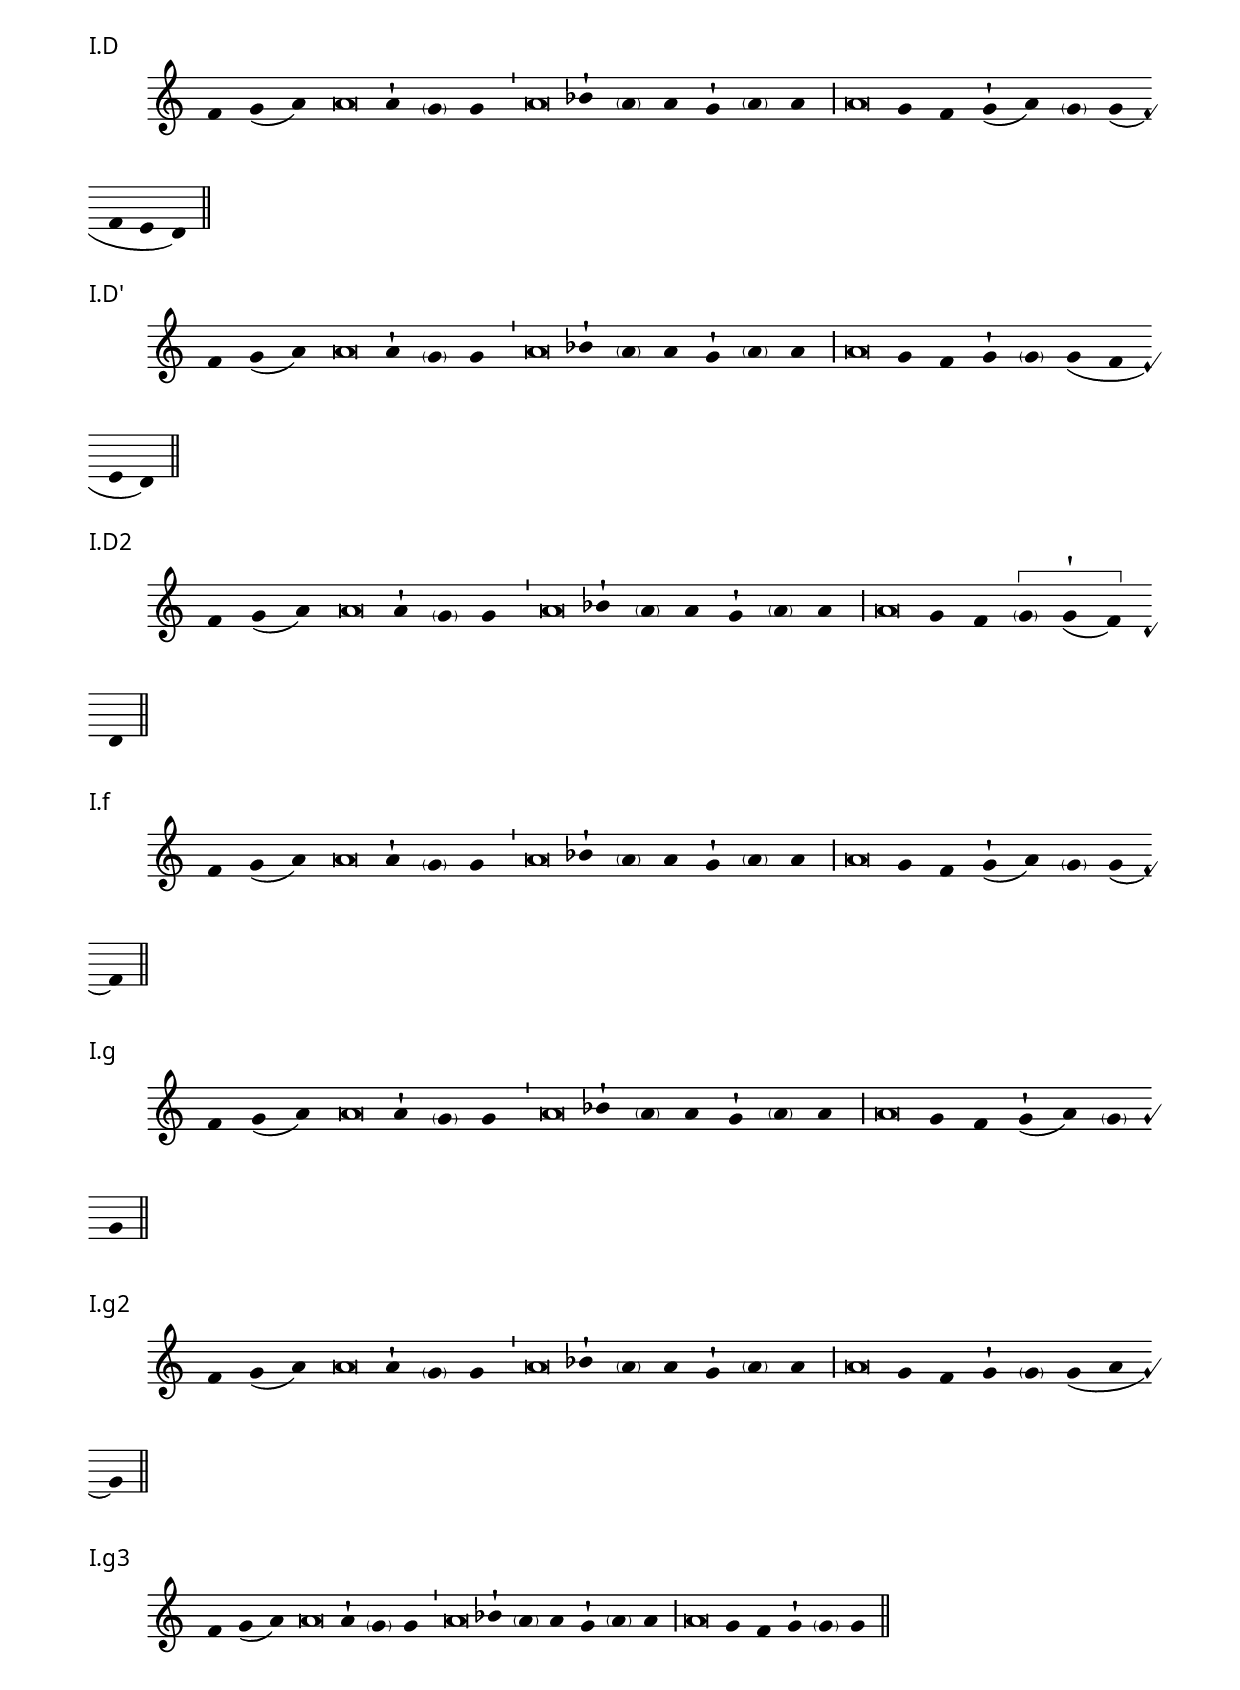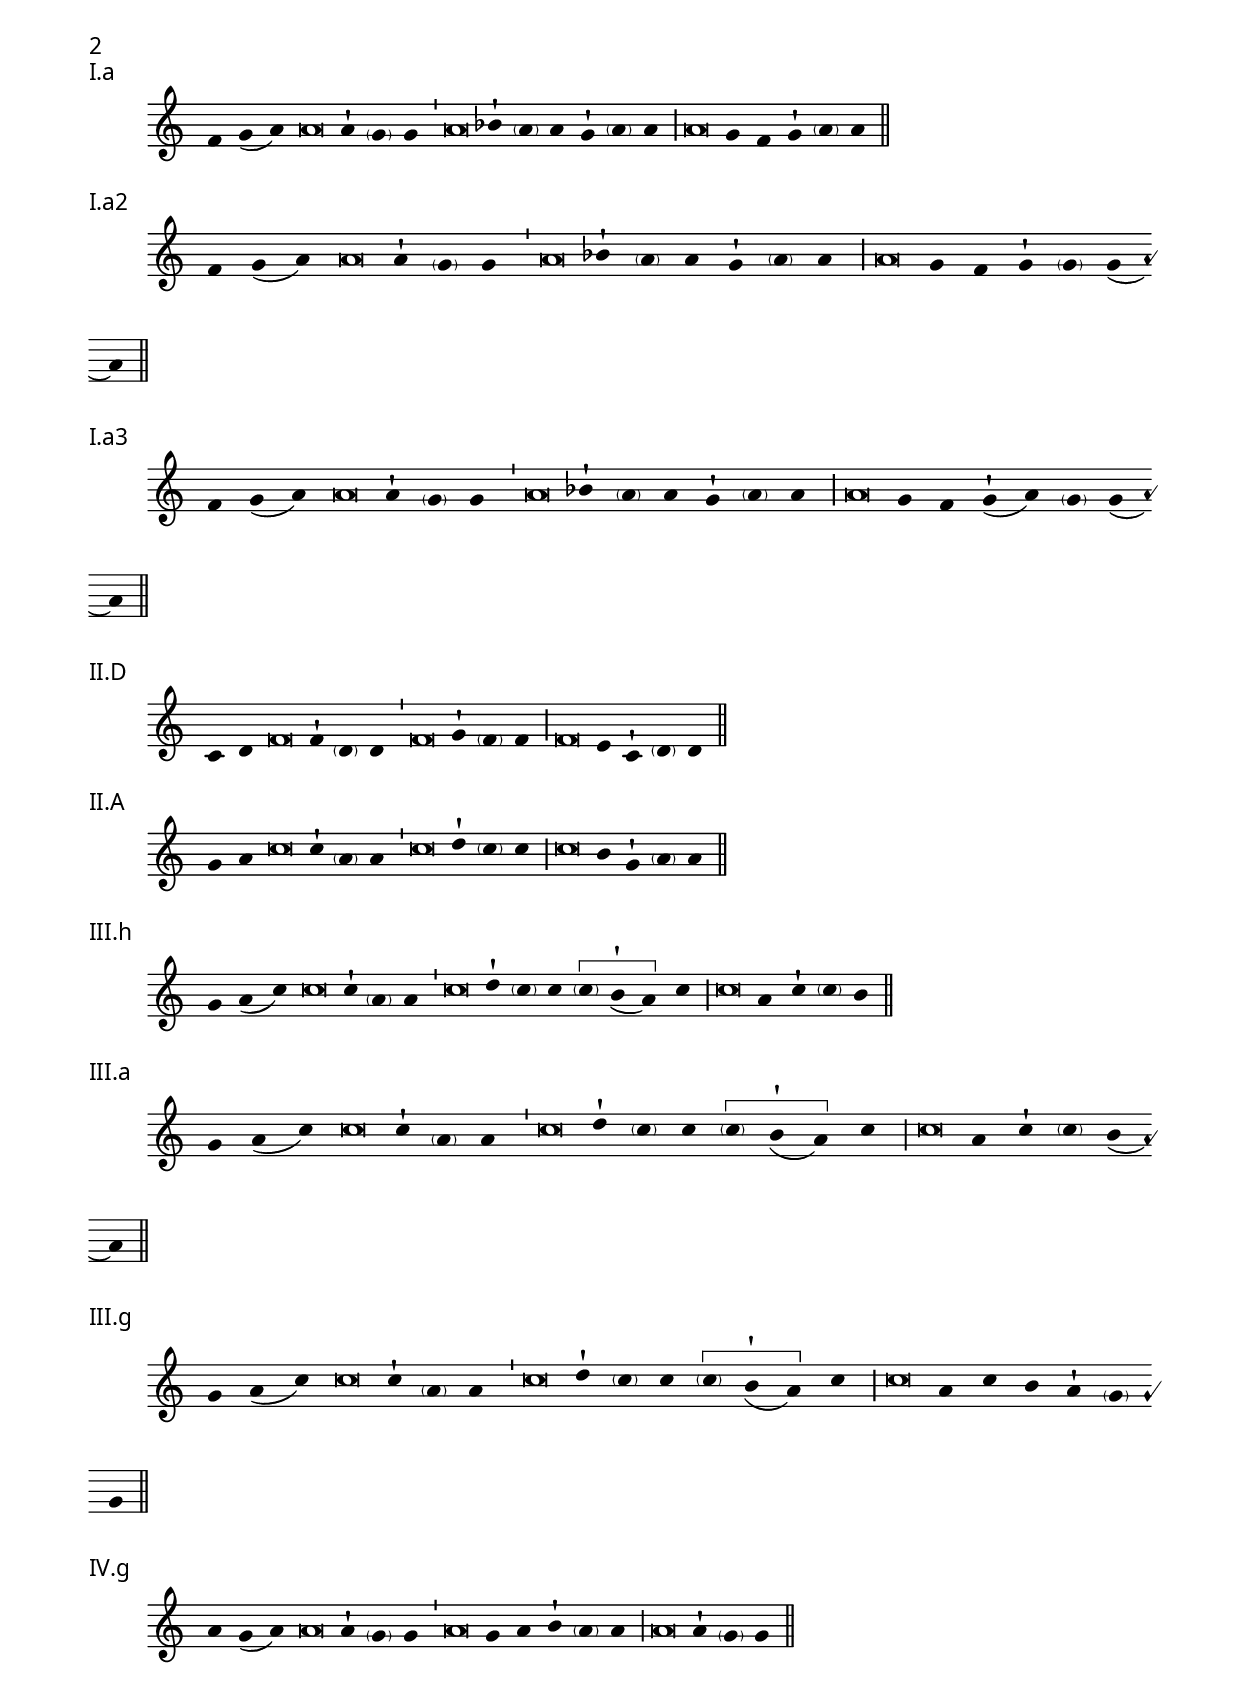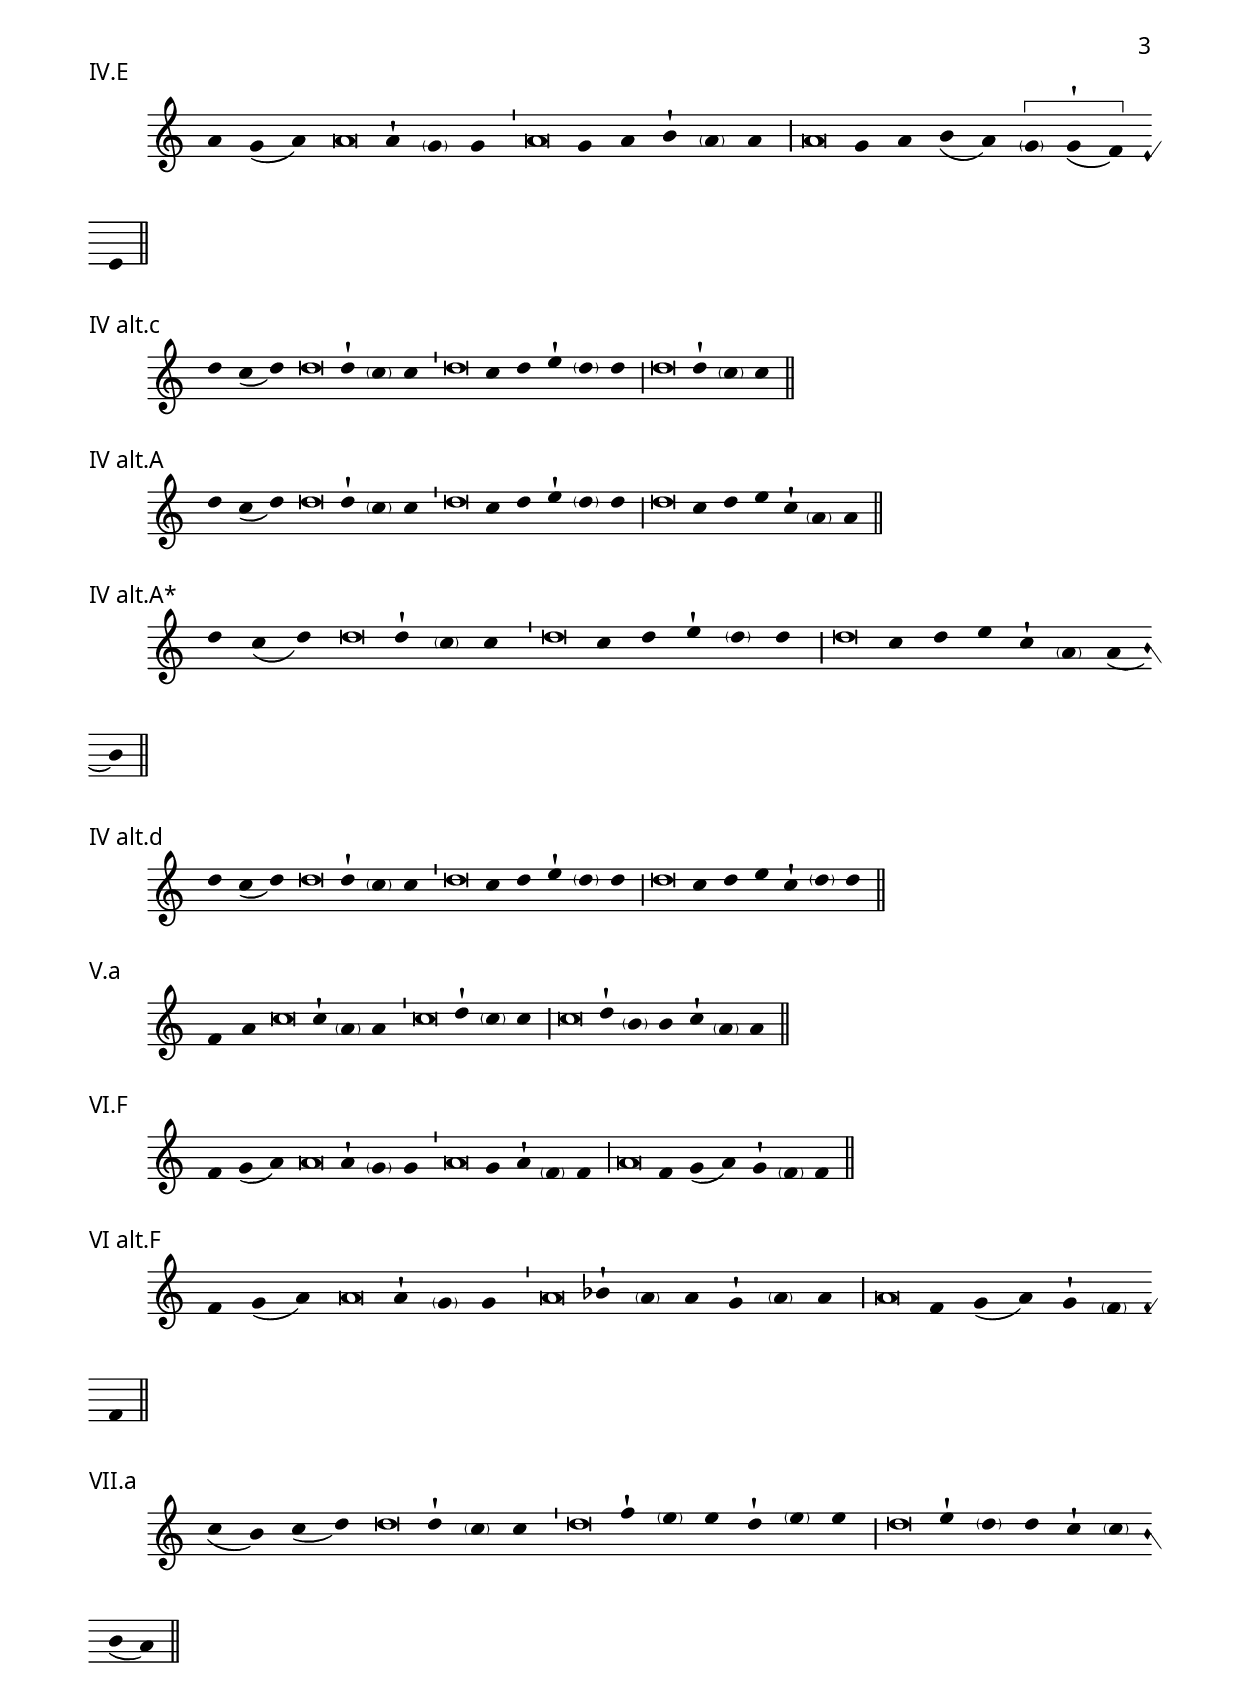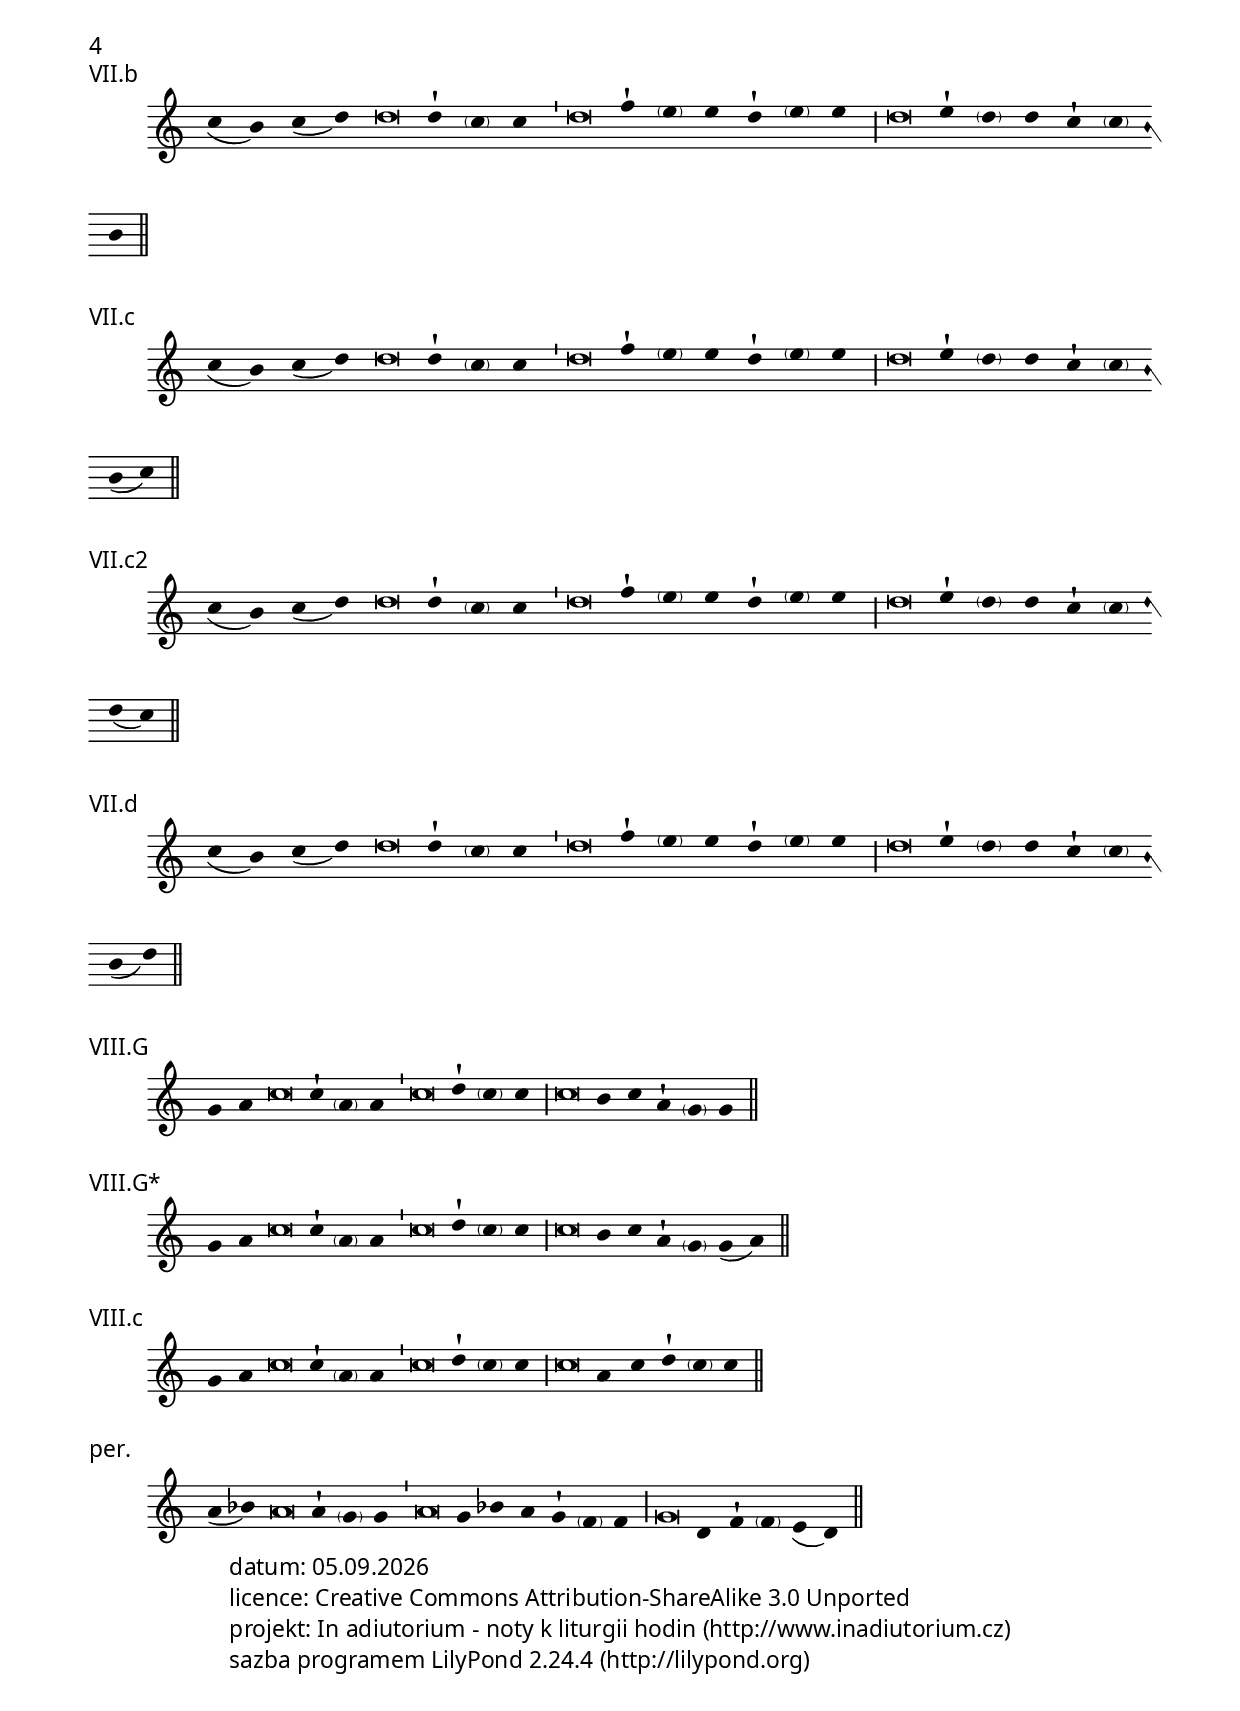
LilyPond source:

% generated by psalmtone.rb
\version "2.19.4"
\include "spolecne.ly"

\paper {
  scoreTitleMarkup = \markup\concat {
    \fromproperty #'header:modus . \fromproperty #'header:differentia
  }
}
\score{
  \relative c' {
    \choralniRezimPsalmodie
    f4 g( a)
    a\breve*1/8 a4^! \parenthesize g g \barMin
    a\breve*1/8 bes4^! \parenthesize a a g^! \parenthesize a a \barMaior
    a\breve*1/8 g4 f g(^! a) \parenthesize g g( f e d) \barFinalis
  }
  \header {
    modus = "I"
    differentia = "D"
    id = "I-D"
    piece = \markup\sestavTitulekBezZalmu
  }
  \layout { \layoutPsalmodie }
}
\score{
  \relative c' {
    \choralniRezimPsalmodie
    f4 g( a)
    a\breve*1/8 a4^! \parenthesize g g \barMin
    a\breve*1/8 bes4^! \parenthesize a a g^! \parenthesize a a \barMaior
    a\breve*1/8 g4 f g^! \parenthesize g g( f e d) \barFinalis
  }
  \header {
    modus = "I"
    differentia = "D'"
    id = "I-D'"
    piece = \markup\sestavTitulekBezZalmu
  }
  \layout { \layoutPsalmodie }
}
\score{
  \relative c' {
    \choralniRezimPsalmodie
    f4 g( a)
    a\breve*1/8 a4^! \parenthesize g g \barMin
    a\breve*1/8 bes4^! \parenthesize a a g^! \parenthesize a a \barMaior
    a\breve*1/8 g4 f \parenthesize g -\tweak HorizontalBracketText.text \markup\musicglyph #"scripts.ustaccatissimo" \startGroup g( f) \stopGroup d \barFinalis
  }
  \header {
    modus = "I"
    differentia = "D2"
    id = "I-D2"
    piece = \markup\sestavTitulekBezZalmu
  }
  \layout { \layoutPsalmodie }
}
\score{
  \relative c' {
    \choralniRezimPsalmodie
    f4 g( a)
    a\breve*1/8 a4^! \parenthesize g g \barMin
    a\breve*1/8 bes4^! \parenthesize a a g^! \parenthesize a a \barMaior
    a\breve*1/8 g4 f g(^! a) \parenthesize g g( f) \barFinalis
  }
  \header {
    modus = "I"
    differentia = "f"
    id = "I-f"
    piece = \markup\sestavTitulekBezZalmu
  }
  \layout { \layoutPsalmodie }
}
\score{
  \relative c' {
    \choralniRezimPsalmodie
    f4 g( a)
    a\breve*1/8 a4^! \parenthesize g g \barMin
    a\breve*1/8 bes4^! \parenthesize a a g^! \parenthesize a a \barMaior
    a\breve*1/8 g4 f g(^! a) \parenthesize g g \barFinalis
  }
  \header {
    modus = "I"
    differentia = "g"
    id = "I-g"
    piece = \markup\sestavTitulekBezZalmu
  }
  \layout { \layoutPsalmodie }
}
\score{
  \relative c' {
    \choralniRezimPsalmodie
    f4 g( a)
    a\breve*1/8 a4^! \parenthesize g g \barMin
    a\breve*1/8 bes4^! \parenthesize a a g^! \parenthesize a a \barMaior
    a\breve*1/8 g4 f g^! \parenthesize g g( a g) \barFinalis
  }
  \header {
    modus = "I"
    differentia = "g2"
    id = "I-g2"
    piece = \markup\sestavTitulekBezZalmu
  }
  \layout { \layoutPsalmodie }
}
\score{
  \relative c' {
    \choralniRezimPsalmodie
    f4 g( a)
    a\breve*1/8 a4^! \parenthesize g g \barMin
    a\breve*1/8 bes4^! \parenthesize a a g^! \parenthesize a a \barMaior
    a\breve*1/8 g4 f g^! \parenthesize g g \barFinalis
  }
  \header {
    modus = "I"
    differentia = "g3"
    id = "I-g3"
    piece = \markup\sestavTitulekBezZalmu
  }
  \layout { \layoutPsalmodie }
}
\score{
  \relative c' {
    \choralniRezimPsalmodie
    f4 g( a)
    a\breve*1/8 a4^! \parenthesize g g \barMin
    a\breve*1/8 bes4^! \parenthesize a a g^! \parenthesize a a \barMaior
    a\breve*1/8 g4 f g^! \parenthesize a a \barFinalis
  }
  \header {
    modus = "I"
    differentia = "a"
    id = "I-a"
    piece = \markup\sestavTitulekBezZalmu
  }
  \layout { \layoutPsalmodie }
}
\score{
  \relative c' {
    \choralniRezimPsalmodie
    f4 g( a)
    a\breve*1/8 a4^! \parenthesize g g \barMin
    a\breve*1/8 bes4^! \parenthesize a a g^! \parenthesize a a \barMaior
    a\breve*1/8 g4 f g^! \parenthesize g g( a) \barFinalis
  }
  \header {
    modus = "I"
    differentia = "a2"
    id = "I-a2"
    piece = \markup\sestavTitulekBezZalmu
  }
  \layout { \layoutPsalmodie }
}
\score{
  \relative c' {
    \choralniRezimPsalmodie
    f4 g( a)
    a\breve*1/8 a4^! \parenthesize g g \barMin
    a\breve*1/8 bes4^! \parenthesize a a g^! \parenthesize a a \barMaior
    a\breve*1/8 g4 f g(^! a) \parenthesize g g( a) \barFinalis
  }
  \header {
    modus = "I"
    differentia = "a3"
    id = "I-a3"
    piece = \markup\sestavTitulekBezZalmu
  }
  \layout { \layoutPsalmodie }
}

\score{
  \relative c' {
    \choralniRezimPsalmodie
    c4 d
    f\breve*1/8 f4^! \parenthesize d d \barMin
    f\breve*1/8 g4^! \parenthesize f f \barMaior
    f\breve*1/8 e4 c^! \parenthesize d d \barFinalis
  }
  \header {
    modus = "II"
    differentia = "D"
    id = "II-D"
    piece = \markup\sestavTitulekBezZalmu
  }
  \layout { \layoutPsalmodie }
}

\score{
  \relative c'' {
    \choralniRezimPsalmodie
    g4 a
    c\breve*1/8 c4^! \parenthesize a a \barMin
    c\breve*1/8 d4^! \parenthesize c c \barMaior
    c\breve*1/8 b4 g^! \parenthesize a a \barFinalis
  }
  \header {
    modus = "II"
    differentia = "A"
    id = "II-A"
    piece = \markup\sestavTitulekBezZalmu
  }
  \layout { \layoutPsalmodie }
}

\score{
  \relative c'' {
    \choralniRezimPsalmodie
    g4 a( c)
    c\breve*1/8 c4^! \parenthesize a a \barMin
    c\breve*1/8 d4^! \parenthesize c c \parenthesize c -\tweak HorizontalBracketText.text \markup\musicglyph #"scripts.ustaccatissimo" \startGroup b( a) \stopGroup c \barMaior
    c\breve*1/8 a4 c^! \parenthesize c b \barFinalis
  }
  \header {
    modus = "III"
    differentia = "h"
    id = "III-h"
    piece = \markup\sestavTitulekBezZalmu
  }
  \layout { \layoutPsalmodie }
}
\score{
  \relative c'' {
    \choralniRezimPsalmodie
    g4 a( c)
    c\breve*1/8 c4^! \parenthesize a a \barMin
    c\breve*1/8 d4^! \parenthesize c c \parenthesize c -\tweak HorizontalBracketText.text \markup\musicglyph #"scripts.ustaccatissimo" \startGroup b( a) \stopGroup c \barMaior
    c\breve*1/8 a4 c^! \parenthesize c b( a) \barFinalis
  }
  \header {
    modus = "III"
    differentia = "a"
    id = "III-a"
    piece = \markup\sestavTitulekBezZalmu
  }
  \layout { \layoutPsalmodie }
}
\score{
  \relative c'' {
    \choralniRezimPsalmodie
    g4 a( c)
    c\breve*1/8 c4^! \parenthesize a a \barMin
    c\breve*1/8 d4^! \parenthesize c c \parenthesize c -\tweak HorizontalBracketText.text \markup\musicglyph #"scripts.ustaccatissimo" \startGroup b( a) \stopGroup c \barMaior
    c\breve*1/8 a4 c b a^! \parenthesize g g \barFinalis
  }
  \header {
    modus = "III"
    differentia = "g"
    id = "III-g"
    piece = \markup\sestavTitulekBezZalmu
  }
  \layout { \layoutPsalmodie }
}

\score{
  \relative c'' {
    \choralniRezimPsalmodie
    a4 g( a)
    a\breve*1/8 a4^! \parenthesize g g \barMin
    a\breve*1/8 g4 a b^! \parenthesize a a \barMaior
    a\breve*1/8 a4^! \parenthesize g g \barFinalis
  }
  \header {
    modus = "IV"
    differentia = "g"
    id = "IV-g"
    piece = \markup\sestavTitulekBezZalmu
  }
  \layout { \layoutPsalmodie }
}
\score{
  \relative c'' {
    \choralniRezimPsalmodie
    a4 g( a)
    a\breve*1/8 a4^! \parenthesize g g \barMin
    a\breve*1/8 g4 a b^! \parenthesize a a \barMaior
    a\breve*1/8 g4 a b( a) \parenthesize g -\tweak HorizontalBracketText.text \markup\musicglyph #"scripts.ustaccatissimo" \startGroup g( f) \stopGroup e \barFinalis
  }
  \header {
    modus = "IV"
    differentia = "E"
    id = "IV-E"
    piece = \markup\sestavTitulekBezZalmu
  }
  \layout { \layoutPsalmodie }
}

\score{
  \relative c'' {
    \choralniRezimPsalmodie
    d4 c( d)
    d\breve*1/8 d4^! \parenthesize c c \barMin
    d\breve*1/8 c4 d e^! \parenthesize d d \barMaior
    d\breve*1/8 d4^! \parenthesize c c \barFinalis
  }
  \header {
    modus = "IV alt"
    differentia = "c"
    id = "IValt-c"
    piece = \markup\sestavTitulekBezZalmu
  }
  \layout { \layoutPsalmodie }
}
\score{
  \relative c'' {
    \choralniRezimPsalmodie
    d4 c( d)
    d\breve*1/8 d4^! \parenthesize c c \barMin
    d\breve*1/8 c4 d e^! \parenthesize d d \barMaior
    d\breve*1/8 c4 d e c^! \parenthesize a a \barFinalis
  }
  \header {
    modus = "IV alt"
    differentia = "A"
    id = "IValt-A"
    piece = \markup\sestavTitulekBezZalmu
  }
  \layout { \layoutPsalmodie }
}
\score{
  \relative c'' {
    \choralniRezimPsalmodie
    d4 c( d)
    d\breve*1/8 d4^! \parenthesize c c \barMin
    d\breve*1/8 c4 d e^! \parenthesize d d \barMaior
    d\breve*1/8 c4 d e c^! \parenthesize a a( b) \barFinalis
  }
  \header {
    modus = "IV alt"
    differentia = "A*"
    id = "IValt-A*"
    piece = \markup\sestavTitulekBezZalmu
  }
  \layout { \layoutPsalmodie }
}
\score{
  \relative c'' {
    \choralniRezimPsalmodie
    d4 c( d)
    d\breve*1/8 d4^! \parenthesize c c \barMin
    d\breve*1/8 c4 d e^! \parenthesize d d \barMaior
    d\breve*1/8 c4 d e c^! \parenthesize d d \barFinalis
  }
  \header {
    modus = "IV alt"
    differentia = "d"
    id = "IValt-d"
    piece = \markup\sestavTitulekBezZalmu
  }
  \layout { \layoutPsalmodie }
}

\score{
  \relative c' {
    \choralniRezimPsalmodie
    f4 a
    c\breve*1/8 c4^! \parenthesize a a \barMin
    c\breve*1/8 d4^! \parenthesize c c \barMaior
    c\breve*1/8 d4^! \parenthesize b b c^! \parenthesize a a \barFinalis
  }
  \header {
    modus = "V"
    differentia = "a"
    id = "V-a"
    piece = \markup\sestavTitulekBezZalmu
  }
  \layout { \layoutPsalmodie }
}

\score{
  \relative c' {
    \choralniRezimPsalmodie
    f4 g( a)
    a\breve*1/8 a4^! \parenthesize g g \barMin
    a\breve*1/8 g4 a^! \parenthesize f f \barMaior
    a\breve*1/8 f4 g( a) g^! \parenthesize f f \barFinalis
  }
  \header {
    modus = "VI"
    differentia = "F"
    id = "VI-F"
    piece = \markup\sestavTitulekBezZalmu
  }
  \layout { \layoutPsalmodie }
}

\score{
  \relative c' {
    \choralniRezimPsalmodie
    f4 g( a)
    a\breve*1/8 a4^! \parenthesize g g \barMin
    a\breve*1/8 bes4^! \parenthesize a a g^! \parenthesize a a \barMaior
    a\breve*1/8 f4 g( a) g^! \parenthesize f f \barFinalis
  }
  \header {
    modus = "VI alt"
    differentia = "F"
    id = "VIalt-F"
    piece = \markup\sestavTitulekBezZalmu
  }
  \layout { \layoutPsalmodie }
}

\score{
  \relative c'' {
    \choralniRezimPsalmodie
    c4( b) c( d)
    d\breve*1/8 d4^! \parenthesize c c \barMin
    d\breve*1/8 f4^! \parenthesize e e d^! \parenthesize e e \barMaior
    d\breve*1/8 e4^! \parenthesize d d c^! \parenthesize c b( a) \barFinalis
  }
  \header {
    modus = "VII"
    differentia = "a"
    id = "VII-a"
    piece = \markup\sestavTitulekBezZalmu
  }
  \layout { \layoutPsalmodie }
}
\score{
  \relative c'' {
    \choralniRezimPsalmodie
    c4( b) c( d)
    d\breve*1/8 d4^! \parenthesize c c \barMin
    d\breve*1/8 f4^! \parenthesize e e d^! \parenthesize e e \barMaior
    d\breve*1/8 e4^! \parenthesize d d c^! \parenthesize c b \barFinalis
  }
  \header {
    modus = "VII"
    differentia = "b"
    id = "VII-b"
    piece = \markup\sestavTitulekBezZalmu
  }
  \layout { \layoutPsalmodie }
}
\score{
  \relative c'' {
    \choralniRezimPsalmodie
    c4( b) c( d)
    d\breve*1/8 d4^! \parenthesize c c \barMin
    d\breve*1/8 f4^! \parenthesize e e d^! \parenthesize e e \barMaior
    d\breve*1/8 e4^! \parenthesize d d c^! \parenthesize c b( c) \barFinalis
  }
  \header {
    modus = "VII"
    differentia = "c"
    id = "VII-c"
    piece = \markup\sestavTitulekBezZalmu
  }
  \layout { \layoutPsalmodie }
}
\score{
  \relative c'' {
    \choralniRezimPsalmodie
    c4( b) c( d)
    d\breve*1/8 d4^! \parenthesize c c \barMin
    d\breve*1/8 f4^! \parenthesize e e d^! \parenthesize e e \barMaior
    d\breve*1/8 e4^! \parenthesize d d c^! \parenthesize c d( c) \barFinalis
  }
  \header {
    modus = "VII"
    differentia = "c2"
    id = "VII-c2"
    piece = \markup\sestavTitulekBezZalmu
  }
  \layout { \layoutPsalmodie }
}
\score{
  \relative c'' {
    \choralniRezimPsalmodie
    c4( b) c( d)
    d\breve*1/8 d4^! \parenthesize c c \barMin
    d\breve*1/8 f4^! \parenthesize e e d^! \parenthesize e e \barMaior
    d\breve*1/8 e4^! \parenthesize d d c^! \parenthesize c b( d) \barFinalis
  }
  \header {
    modus = "VII"
    differentia = "d"
    id = "VII-d"
    piece = \markup\sestavTitulekBezZalmu
  }
  \layout { \layoutPsalmodie }
}

\score{
  \relative c'' {
    \choralniRezimPsalmodie
    g4 a
    c\breve*1/8 c4^! \parenthesize a a \barMin
    c\breve*1/8 d4^! \parenthesize c c \barMaior
    c\breve*1/8 b4 c a^! \parenthesize g g \barFinalis
  }
  \header {
    modus = "VIII"
    differentia = "G"
    id = "VIII-G"
    piece = \markup\sestavTitulekBezZalmu
  }
  \layout { \layoutPsalmodie }
}
\score{
  \relative c'' {
    \choralniRezimPsalmodie
    g4 a
    c\breve*1/8 c4^! \parenthesize a a \barMin
    c\breve*1/8 d4^! \parenthesize c c \barMaior
    c\breve*1/8 b4 c a^! \parenthesize g g( a) \barFinalis
  }
  \header {
    modus = "VIII"
    differentia = "G*"
    id = "VIII-G*"
    piece = \markup\sestavTitulekBezZalmu
  }
  \layout { \layoutPsalmodie }
}
\score{
  \relative c'' {
    \choralniRezimPsalmodie
    g4 a
    c\breve*1/8 c4^! \parenthesize a a \barMin
    c\breve*1/8 d4^! \parenthesize c c \barMaior
    c\breve*1/8 a4 c d^! \parenthesize c c \barFinalis
  }
  \header {
    modus = "VIII"
    differentia = "c"
    id = "VIII-c"
    piece = \markup\sestavTitulekBezZalmu
  }
  \layout { \layoutPsalmodie }
}

\score{
  \relative c'' {
    \choralniRezimPsalmodie
    a4( bes)
    a\breve*1/8 a4^! \parenthesize g g \barMin
    a\breve*1/8 g4 bes a g^! \parenthesize f f \barMaior
    g\breve*1/8 d4 f^! \parenthesize f e( d) \barFinalis
  }
  \header {
    modus = "per"
    differentia = ""
    id = "per"
    piece = \markup\sestavTitulekBezZalmu
  }
  \layout { \layoutPsalmodie }
}

